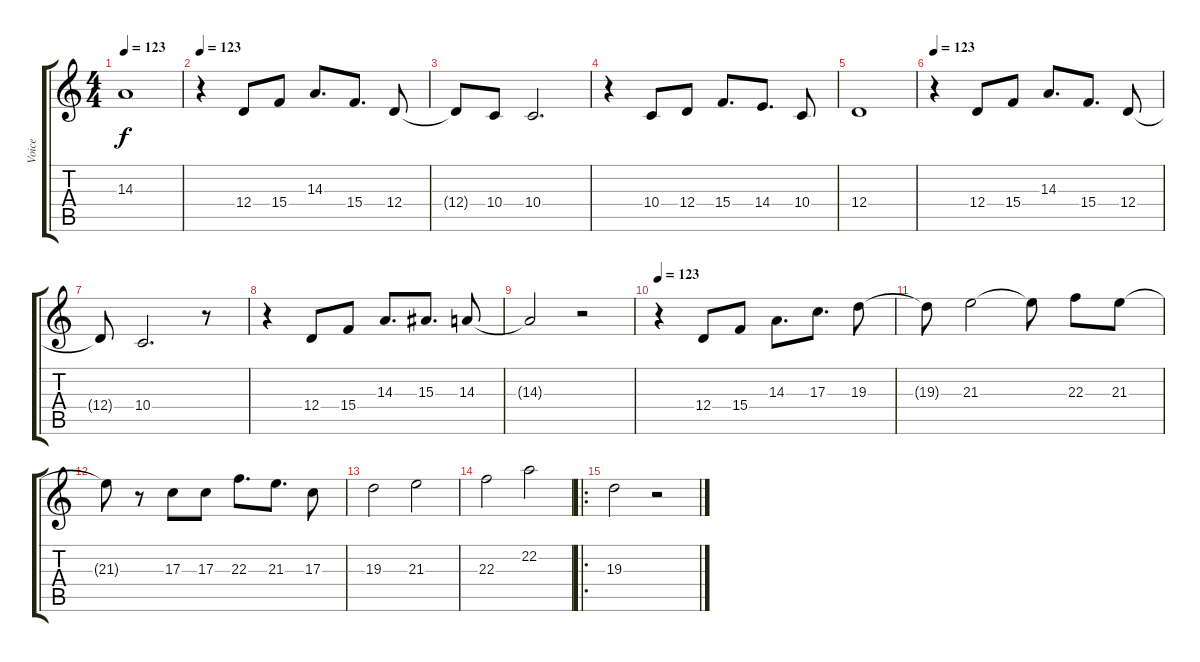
\track ("Voice" "Voice") {instrument tenorsax}
\staff {score tabs}
\tuning (E4 B3 G3 D3 A2 E2) {hide}
\ts (4 4)
\tempo 123
\clef g2
\ks c
14.3{t}.1{dy f} |
\tempo 123
r.4 12.4.8 15.4.8 14.3.8{d} 15.4.8{d} 12.4.8 |
12.4{t}.8 10.4.8 10.4.2{d} |
r.4 10.4.8 12.4.8 15.4.8{d} 14.4.8{d} 10.4.8 |
12.4.1 |
\tempo 123
r.4 12.4.8 15.4.8 14.3.8{d} 15.4.8{d} 12.4.8 |
12.4{t}.8 10.4.2{d} r.8 |
r.4 12.4.8 15.4.8 14.3.8{d} 15.3.8{d} 14.3.8 |
14.3{t}.2 r.2 |
\tempo 123
r.4 12.4.8 15.4.8 14.3.8{d} 17.3.8{d} 19.3.8 |
19.3{t}.8 21.3.2 21.3{t}.8 22.3.8 21.3.8 |
21.3{t}.8 r.8 17.3.8 17.3.8 22.3.8{d} 21.3.8{d} 17.3.8 |
19.3.2 21.3.2 |
22.3.2 22.2.2 |
\ro
19.3.2 r.2
